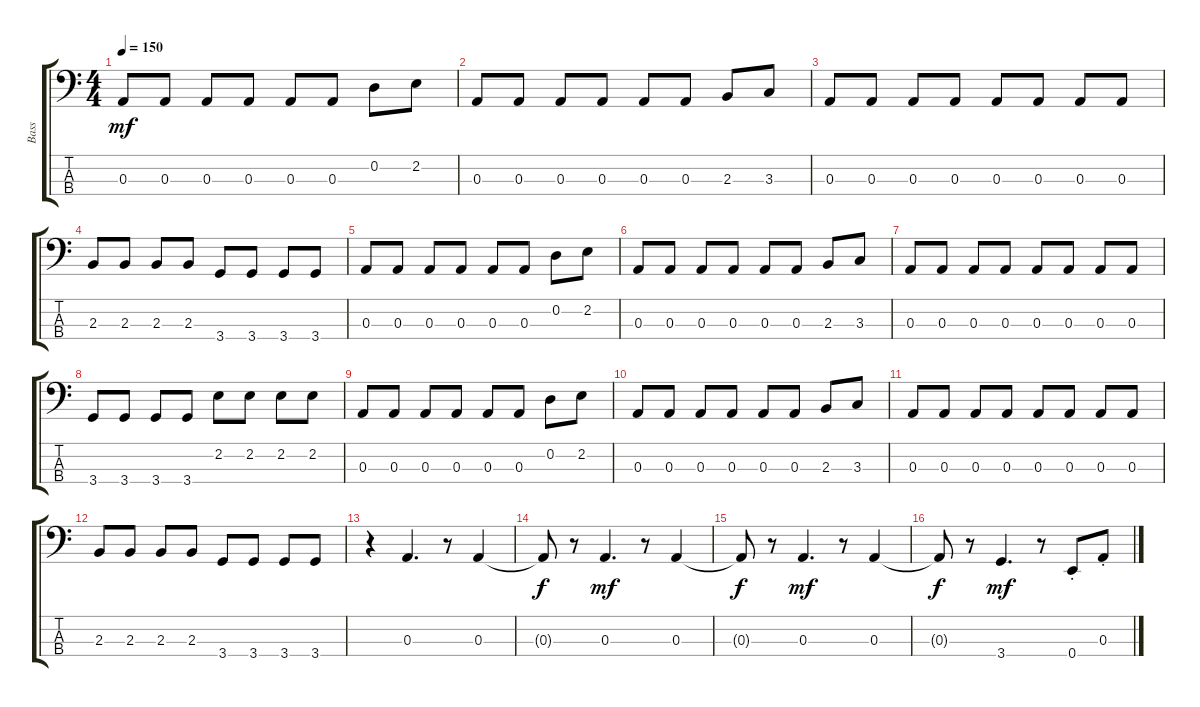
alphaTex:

\track ("Bass" "Bass") {instrument slapbass2}
\staff {score tabs}
\tuning (G2 D2 A1 E1) {hide}
\ts (4 4)
\tempo 150
\clef f4
\ks c
0.3.8{dy mf} 0.3.8 0.3.8 0.3.8 0.3.8 0.3.8 0.2.8 2.2.8 |
0.3.8 0.3.8 0.3.8 0.3.8 0.3.8 0.3.8 2.3.8 3.3.8 |
0.3.8 0.3.8 0.3.8 0.3.8 0.3.8 0.3.8 0.3.8 0.3.8 |
2.3.8 2.3.8 2.3.8 2.3.8 3.4.8 3.4.8 3.4.8 3.4.8 |
0.3.8 0.3.8 0.3.8 0.3.8 0.3.8 0.3.8 0.2.8 2.2.8 |
0.3.8 0.3.8 0.3.8 0.3.8 0.3.8 0.3.8 2.3.8 3.3.8 |
0.3.8 0.3.8 0.3.8 0.3.8 0.3.8 0.3.8 0.3.8 0.3.8 |
3.4.8 3.4.8 3.4.8 3.4.8 2.2.8 2.2.8 2.2.8 2.2.8 |
0.3.8 0.3.8 0.3.8 0.3.8 0.3.8 0.3.8 0.2.8 2.2.8 |
0.3.8 0.3.8 0.3.8 0.3.8 0.3.8 0.3.8 2.3.8 3.3.8 |
0.3.8 0.3.8 0.3.8 0.3.8 0.3.8 0.3.8 0.3.8 0.3.8 |
2.3.8 2.3.8 2.3.8 2.3.8 3.4.8 3.4.8 3.4.8 3.4.8 |
r.4 0.3.4{d} r.8 0.3.4 |
0.3{t}.8{dy f} r.8 0.3.4{d dy mf} r.8 0.3.4 |
0.3{t}.8{dy f} r.8 0.3.4{d dy mf} r.8 0.3.4 |
0.3{t}.8{dy f} r.8 3.4.4{d dy mf} r.8 0.4{st}.8 0.3{st}.8
